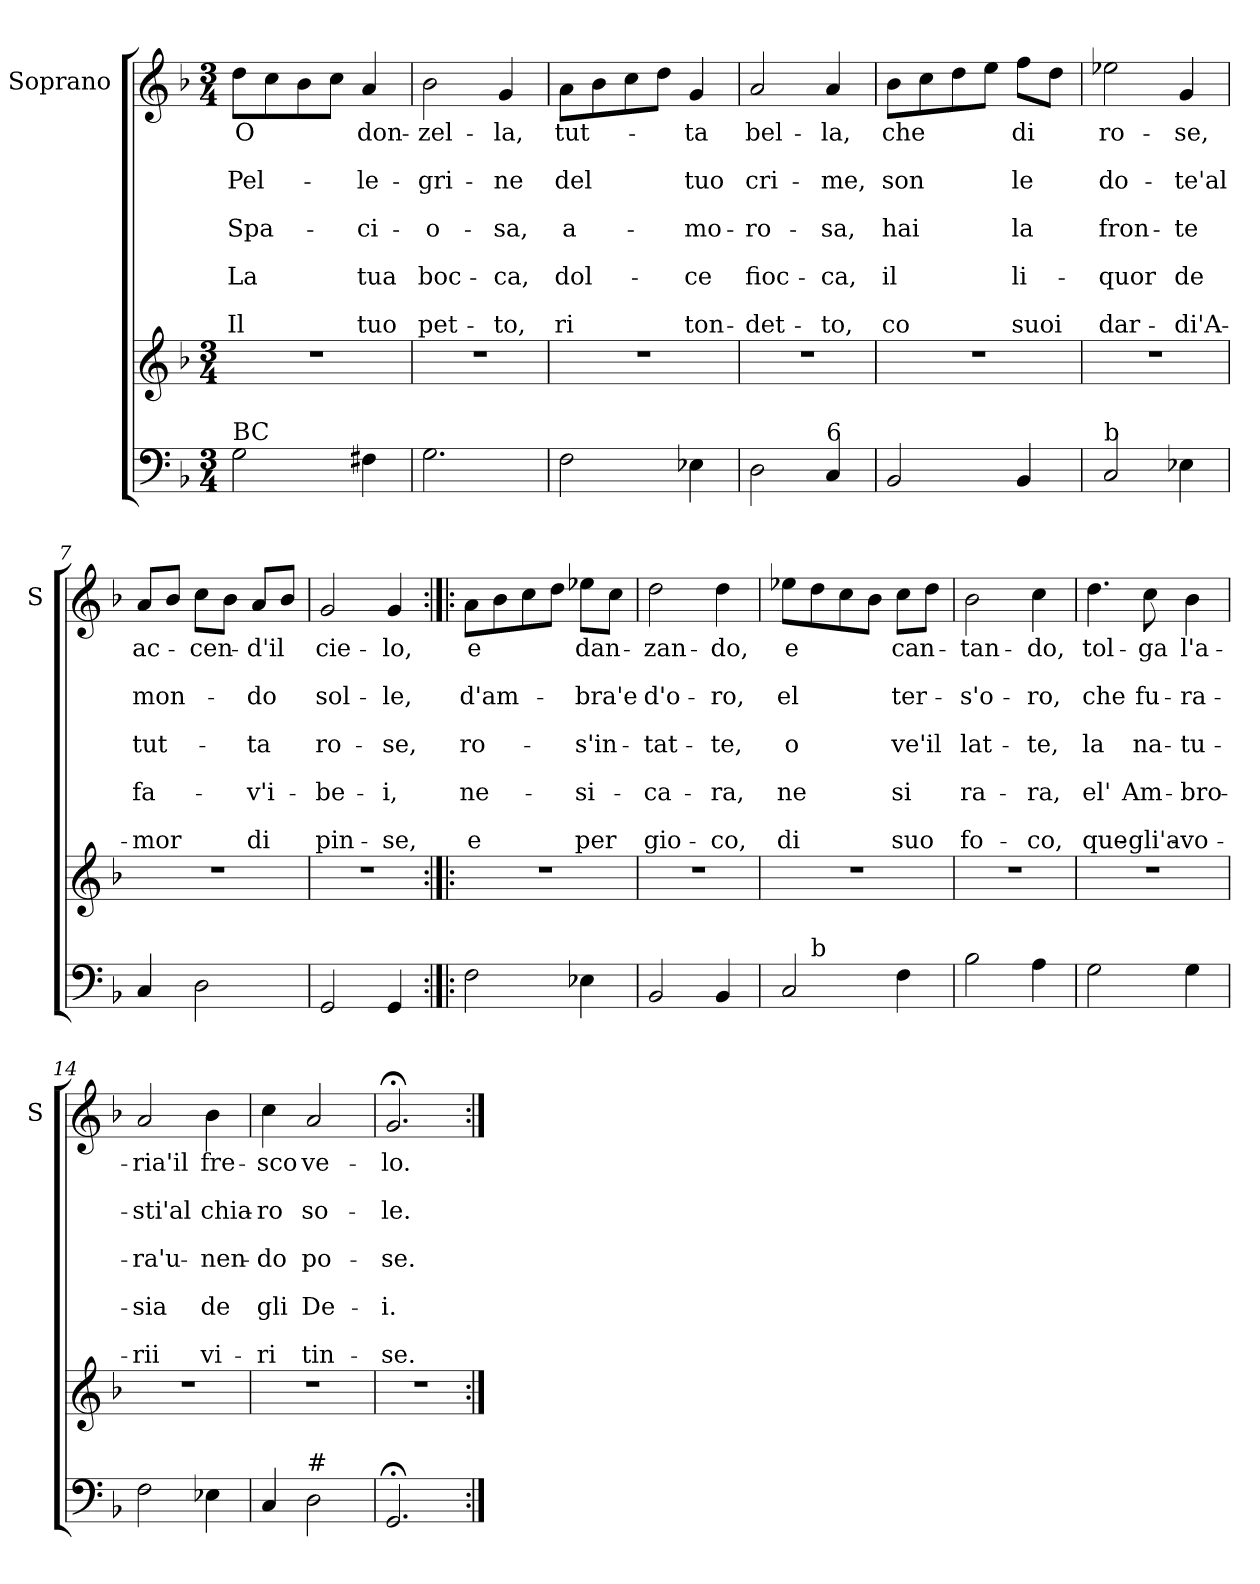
**kern	**kern	**kern	**text	**text	**text	**text	**text	**text	**text	**text	**text
*part2	*part2	*part1	*part1	*part1	*part1	*part1	*part1	*part1	*part1	*part1	*part1
*staff3	*staff2	*staff1	*staff1	*staff1	*staff1	*staff1	*staff1	*staff1	*staff1	*staff1	*staff1
*	*	*I"Soprano	*	*	*	*	*	*	*	*	*
*	*	*I'S	*	*	*	*	*	*	*	*	*
*clefF4	*clefG2	*clefG2	*	*	*	*	*	*	*	*	*
*k[b-]	*k[b-]	*k[b-]	*	*	*	*	*	*	*	*	*
*F:	*F:	*F:	*	*	*	*	*	*	*	*	*
*M3/4	*M3/4	*M3/4	*	*	*	*	*	*	*	*	*
=1	=1	=1	=1	=1	=1	=1	=1	=1	=1	=1	=1
!LO:TX:a:t=BC	!	!	!	!	!	!	!	!	!	!	!
!	!	!	!LO:LY:b	!	!LO:LY:b	!	!LO:LY:b	!	!LO:LY:b	!	!LO:LY:b
2G\	2.r	8dd\L	O	.	Pel-	.	Spa-	.	La	.	Il
.	.	8cc\	.	.	.	.	.	.	.	.	.
.	.	8b-\	.	.	.	.	.	.	.	.	.
.	.	8cc\J	.	.	.	.	.	.	.	.	.
!	!	!	!LO:LY:b	!	!LO:LY:b	!	!LO:LY:b	!	!LO:LY:b	!	!LO:LY:b
4F#X\	.	4a/	don-	.	-le-	.	-ci-	.	tua	.	tuo
=2	=2	=2	=2	=2	=2	=2	=2	=2	=2	=2	=2
!	!	!	!LO:LY:b	!	!LO:LY:b	!	!LO:LY:b	!	!LO:LY:b	!	!LO:LY:b
2.G\	2.r	2b-\	-zel-	.	-gri-	.	-o-	.	boc-	.	pet-
!	!	!	!LO:LY:b	!	!LO:LY:b	!	!LO:LY:b	!	!LO:LY:b	!	!LO:LY:b
.	.	4g/	-la,	.	-ne	.	-sa,	.	-ca,	.	-to,
=3	=3	=3	=3	=3	=3	=3	=3	=3	=3	=3	=3
!	!	!	!LO:LY:b	!	!LO:LY:b	!	!LO:LY:b	!	!LO:LY:b	!	!LO:LY:b
2F\	2.r	8a\L	tut-	.	del	.	a-	.	dol-	.	ri
.	.	8b-\	.	.	.	.	.	.	.	.	.
.	.	8cc\	.	.	.	.	.	.	.	.	.
.	.	8dd\J	.	.	.	.	.	.	.	.	.
!	!	!	!LO:LY:b	!	!LO:LY:b	!	!LO:LY:b	!	!LO:LY:b	!	!LO:LY:b
4E-X\	.	4g/	-ta	.	tuo	.	-mo-	.	-ce	.	ton-
=4	=4	=4	=4	=4	=4	=4	=4	=4	=4	=4	=4
!	!	!	!LO:LY:b	!	!LO:LY:b	!	!LO:LY:b	!	!LO:LY:b	!	!LO:LY:b
2D\	2.r	2a/	bel-	.	cri-	.	-ro-	.	fioc-	.	-det-
!LO:TX:a:t=6	!	!	!	!	!	!	!	!	!	!	!
!	!	!	!LO:LY:b	!	!LO:LY:b	!	!LO:LY:b	!	!LO:LY:b	!	!LO:LY:b
4C/	.	4a/	-la,	.	-me,	.	-sa,	.	-ca,	.	-to,
=5	=5	=5	=5	=5	=5	=5	=5	=5	=5	=5	=5
!	!	!	!LO:LY:b	!	!LO:LY:b	!	!LO:LY:b	!	!LO:LY:b	!	!LO:LY:b
2BB-/	2.r	8b-\L	che	.	son	.	hai	.	il	.	co
.	.	8cc\	.	.	.	.	.	.	.	.	.
.	.	8dd\	.	.	.	.	.	.	.	.	.
.	.	8ee\J	.	.	.	.	.	.	.	.	.
!	!	!	!LO:LY:b	!	!LO:LY:b	!	!LO:LY:b	!	!LO:LY:b	!	!LO:LY:b
4BB-/	.	8ff\L	di	.	le	.	la	.	li-	.	suoi
.	.	8dd\J	.	.	.	.	.	.	.	.	.
!!LO:LB:g=z
=6	=6	=6	=6	=6	=6	=6	=6	=6	=6	=6	=6
!LO:TX:a:t=b	!	!	!	!	!	!	!	!	!	!	!
!	!	!	!LO:LY:b	!	!LO:LY:b	!	!LO:LY:b	!	!LO:LY:b	!	!LO:LY:b
2C/	2.r	2ee-X\	ro-	.	do-	.	fron-	.	-quor	.	dar-
!	!	!	!LO:LY:b	!	!LO:LY:b	!	!LO:LY:b	!	!LO:LY:b	!	!LO:LY:b
4E-X\	.	4g/	-se,	.	-te'al	.	-te	.	de	.	-di'A-
=7	=7	=7	=7	=7	=7	=7	=7	=7	=7	=7	=7
!	!	!	!LO:LY:b	!	!LO:LY:b	!	!LO:LY:b	!	!LO:LY:b	!	!LO:LY:b
4C/	2.r	8a/L	ac-	.	mon-	.	tut-	.	fa-	.	-mor
.	.	8b-/J	.	.	.	.	.	.	.	.	.
!	!	!	!LO:LY:b	!	!	!	!	!	!	!	!
2D\	.	8cc\L	-cen-	.	.	.	.	.	.	.	.
.	.	8b-\J	.	.	.	.	.	.	.	.	.
!	!	!	!LO:LY:b	!	!LO:LY:b	!	!LO:LY:b	!	!LO:LY:b	!	!LO:LY:b
.	.	8a/L	-d'il	.	-do	.	-ta	.	-v'i-	.	di
.	.	8b-/J	.	.	.	.	.	.	.	.	.
=8	=8	=8	=8	=8	=8	=8	=8	=8	=8	=8	=8
!	!	!	!LO:LY:b	!	!LO:LY:b	!	!LO:LY:b	!	!LO:LY:b	!	!LO:LY:b
2GG/	2.r	2g/	cie-	.	sol-	.	ro-	.	-be-	.	pin-
!	!	!	!LO:LY:b	!	!LO:LY:b	!	!LO:LY:b	!	!LO:LY:b	!	!LO:LY:b
4GG/	.	4g/	-lo,	.	-le,	.	-se,	.	-i,	.	-se,
=9:|!|:	=9:|!|:	=9:|!|:	=9:|!|:	=9:|!|:	=9:|!|:	=9:|!|:	=9:|!|:	=9:|!|:	=9:|!|:	=9:|!|:	=9:|!|:
!	!	!	!LO:LY:b	!	!LO:LY:b	!	!LO:LY:b	!	!LO:LY:b	!	!LO:LY:b
2F\	2.r	8a\L	e	.	d'am-	.	ro-	.	ne-	.	e
.	.	8b-\	.	.	.	.	.	.	.	.	.
.	.	8cc\	.	.	.	.	.	.	.	.	.
.	.	8dd\J	.	.	.	.	.	.	.	.	.
!	!	!	!LO:LY:b	!	!LO:LY:b	!	!LO:LY:b	!	!LO:LY:b	!	!LO:LY:b
4E-X\	.	8ee-X\L	dan-	.	-bra'e	.	-s'in-	.	-si-	.	per
.	.	8cc\J	.	.	.	.	.	.	.	.	.
=10	=10	=10	=10	=10	=10	=10	=10	=10	=10	=10	=10
!	!	!	!LO:LY:b	!	!LO:LY:b	!	!LO:LY:b	!	!LO:LY:b	!	!LO:LY:b
2BB-/	2.r	2dd\	-zan-	.	d'o-	.	-tat-	.	-ca-	.	gio-
!	!	!	!LO:LY:b	!	!LO:LY:b	!	!LO:LY:b	!	!LO:LY:b	!	!LO:LY:b
4BB-/	.	4dd\	-do,	.	-ro,	.	-te,	.	-ra,	.	-co,
!!LO:PB:g=z
=11	=11	=11	=11	=11	=11	=11	=11	=11	=11	=11	=11
!	!	!	!LO:LY:b	!	!LO:LY:b	!	!LO:LY:b	!	!LO:LY:b	!	!LO:LY:b
*^	*	*	*	*	*	*	*	*	*	*	*
2C/	8ryy	2.r	8ee-X\L	e	.	el	.	o	.	ne	.	di
!	!LO:TX:a:t=b	!	!	!	!	!	!	!	!	!	!	!
.	2ryy	.	8dd\	.	.	.	.	.	.	.	.	.
.	.	.	8cc\	.	.	.	.	.	.	.	.	.
.	.	.	8b-\J	.	.	.	.	.	.	.	.	.
!	!	!	!	!LO:LY:b	!	!LO:LY:b	!	!LO:LY:b	!	!LO:LY:b	!	!LO:LY:b
4F\	.	.	8cc\L	can-	.	ter-	.	ve'il	.	si	.	suo
.	8ryy	.	8dd\J	.	.	.	.	.	.	.	.	.
=12	=12	=12	=12	=12	=12	=12	=12	=12	=12	=12	=12	=12
!	!	!	!	!LO:LY:b	!	!LO:LY:b	!	!LO:LY:b	!	!LO:LY:b	!	!LO:LY:b
*v	*v	*	*	*	*	*	*	*	*	*	*	*
2B-\	2.r	2b-\	-tan-	.	-s'o-	.	lat-	.	ra-	.	fo-
!	!	!	!LO:LY:b	!	!LO:LY:b	!	!LO:LY:b	!	!LO:LY:b	!	!LO:LY:b
4A\	.	4cc\	-do,	.	-ro,	.	-te,	.	-ra,	.	-co,
=13	=13	=13	=13	=13	=13	=13	=13	=13	=13	=13	=13
!	!	!	!LO:LY:b	!	!LO:LY:b	!	!LO:LY:b	!	!LO:LY:b	!	!LO:LY:b
2G\	2.r	4.dd\	tol-	.	che	.	la	.	el'	.	que-
!	!	!	!LO:LY:b	!	!LO:LY:b	!	!LO:LY:b	!	!LO:LY:b	!	!LO:LY:b
.	.	8cc\	-ga	.	fu-	.	na-	.	Am-	.	-gli'a-
!	!	!	!LO:LY:b	!	!LO:LY:b	!	!LO:LY:b	!	!LO:LY:b	!	!LO:LY:b
4G\	.	4b-\	l'a-	.	-ra-	.	-tu-	.	-bro-	.	-vo-
=14	=14	=14	=14	=14	=14	=14	=14	=14	=14	=14	=14
!	!	!	!LO:LY:b	!	!LO:LY:b	!	!LO:LY:b	!	!LO:LY:b	!	!LO:LY:b
2F\	2.r	2a/	-ria'il	.	-sti'al	.	-ra'u-	.	-sia	.	-rii
!	!	!	!LO:LY:b	!	!LO:LY:b	!	!LO:LY:b	!	!LO:LY:b	!	!LO:LY:b
4E-X\	.	4b-\	fre-	.	chia-	.	-nen-	.	de	.	vi-
=15	=15	=15	=15	=15	=15	=15	=15	=15	=15	=15	=15
!	!	!	!LO:LY:b	!	!LO:LY:b	!	!LO:LY:b	!	!LO:LY:b	!	!LO:LY:b
4C/	2.r	4cc\	-sco	.	-ro	.	-do	.	gli	.	-ri
!LO:TX:a:t=#	!	!	!	!	!	!	!	!	!	!	!
!	!	!	!LO:LY:b	!	!LO:LY:b	!	!LO:LY:b	!	!LO:LY:b	!	!LO:LY:b
2D\	.	2a/	ve-	.	so-	.	po-	.	De-	.	tin-
=16	=16	=16	=16	=16	=16	=16	=16	=16	=16	=16	=16
!	!	!	!LO:LY:b	!	!LO:LY:b	!	!LO:LY:b	!	!LO:LY:b	!	!LO:LY:b
2.GG;</	2.r	2.g;</	-lo.	.	-le.	.	-se.	.	-i.	.	-se.
=:|!	=:|!	=:|!	=:|!	=:|!	=:|!	=:|!	=:|!	=:|!	=:|!	=:|!	=:|!
*-	*-	*-	*-	*-	*-	*-	*-	*-	*-	*-	*-
